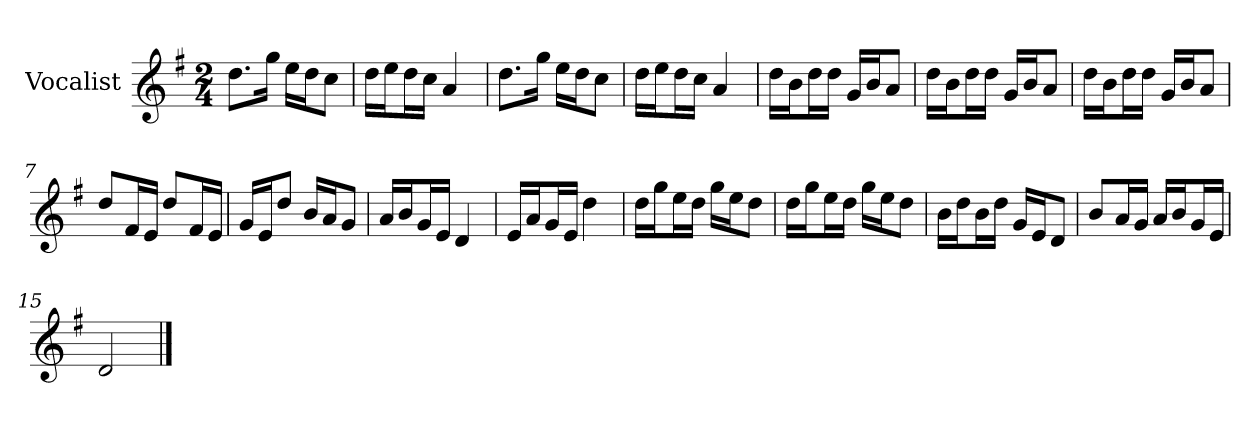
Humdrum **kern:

**kern
*part1
*staff1
*I"Vocalist
*k[f#]
*G:
*M2/4
=
8.ddL
16ggJk
16eeLL
16ddJ
8ccJ
=1
16ddLL
16eeJ
16ddL
16ccJJ
4a
=2
8.ddL
16ggJk
16eeLL
16ddJ
8ccJ
=3
16ddLL
16eeJ
16ddL
16ccJJ
4a
=4
16ddLL
16bJ
16ddL
16ddJJ
16gLL
16bJ
8aJ
=5
16ddLL
16bJ
16ddL
16ddJJ
16gLL
16bJ
8aJ
=6
16ddLL
16bJ
16ddL
16ddJJ
16gLL
16bJ
8aJ
=7
8ddL
16f#L
16eJJ
8ddL
16f#L
16eJJ
=8
16gLL
16eJ
8ddJ
16bLL
16aJ
8gJ
=9
16aLL
16bJ
16gL
16eJJ
4d
=10
16eLL
16aJ
16gL
16eJJ
4dd
=11
16ddLL
16ggJ
16eeL
16ddJJ
16ggLL
16eeJ
8ddJ
=12
16ddLL
16ggJ
16eeL
16ddJJ
16ggLL
16eeJ
8ddJ
=13
16bLL
16ddJ
16bL
16ddJJ
16gLL
16eJ
8dJ
=14
8bL
16aL
16gJJ
16aLL
16bJ
16gL
16eJJ
=15
2d
==
*-
